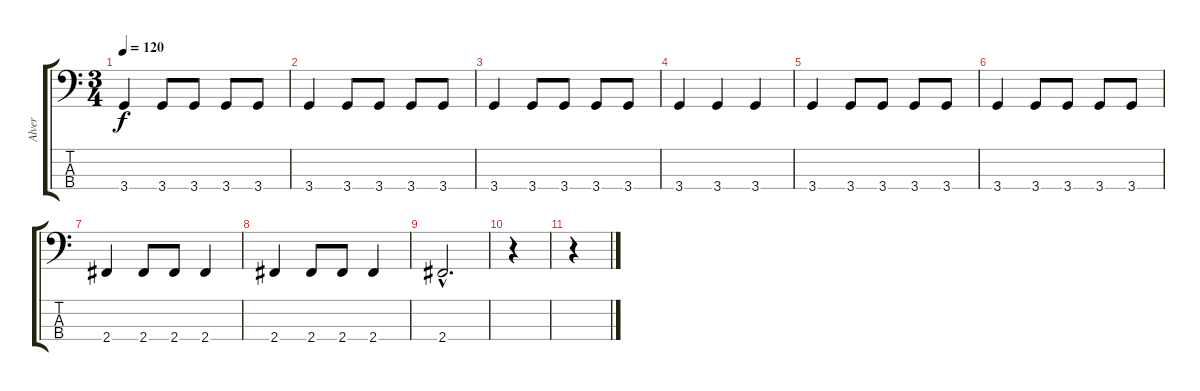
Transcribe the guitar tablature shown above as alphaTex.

\track ("Alver" "Alver") {instrument electricbassfinger}
\staff {score tabs}
\tuning (G2 D2 A1 E1) {hide}
\ts (3 4)
\tempo 120
\clef f4
\ks c
3.4.4{dy f} 3.4.8 3.4.8 3.4.8 3.4.8 |
3.4.4 3.4.8 3.4.8 3.4.8 3.4.8 |
3.4.4 3.4.8 3.4.8 3.4.8 3.4.8 |
3.4.4 3.4.4 3.4.4 |
3.4.4 3.4.8 3.4.8 3.4.8 3.4.8 |
3.4.4 3.4.8 3.4.8 3.4.8 3.4.8 |
2.4.4 2.4.8 2.4.8 2.4.4 |
2.4.4 2.4.8 2.4.8 2.4.4 |
2.4{hac}.2{d} |
r.4 |
r.4
